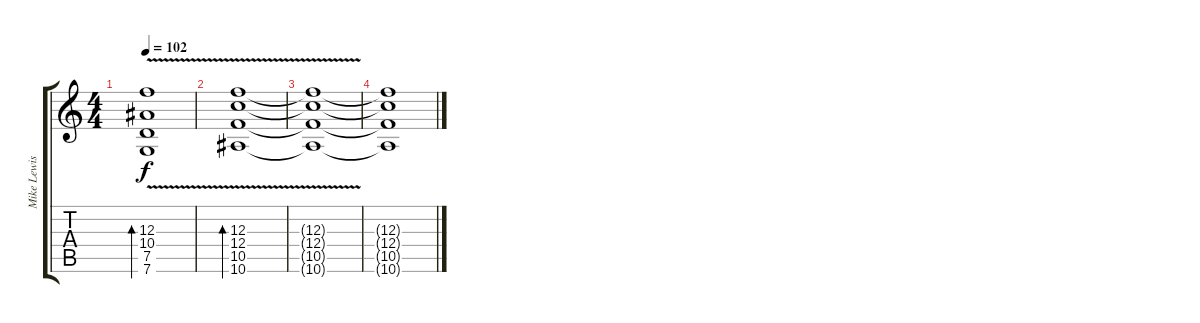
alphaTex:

\track ("Mike Lewis - Rythm Guitar" "Mike Lewis") {instrument distortionguitar}
\staff {score tabs}
\tuning (D4 A3 F3 C3 G2 C2) {hide}
\ts (4 4)
\tempo 102
\clef g2
\ks c
(12.3{v} 10.4{v} 7.5{v} 7.6{v}).1{bd 240 dy f} |
(12.3{v} 12.4{v} 10.5{v} 10.6{v}).1{bd 240} |
(12.3{t} 12.4{t} 10.5{t} 10.6{t}).1 |
(12.3{t} 12.4{t} 10.5{t} 10.6{t}).1
